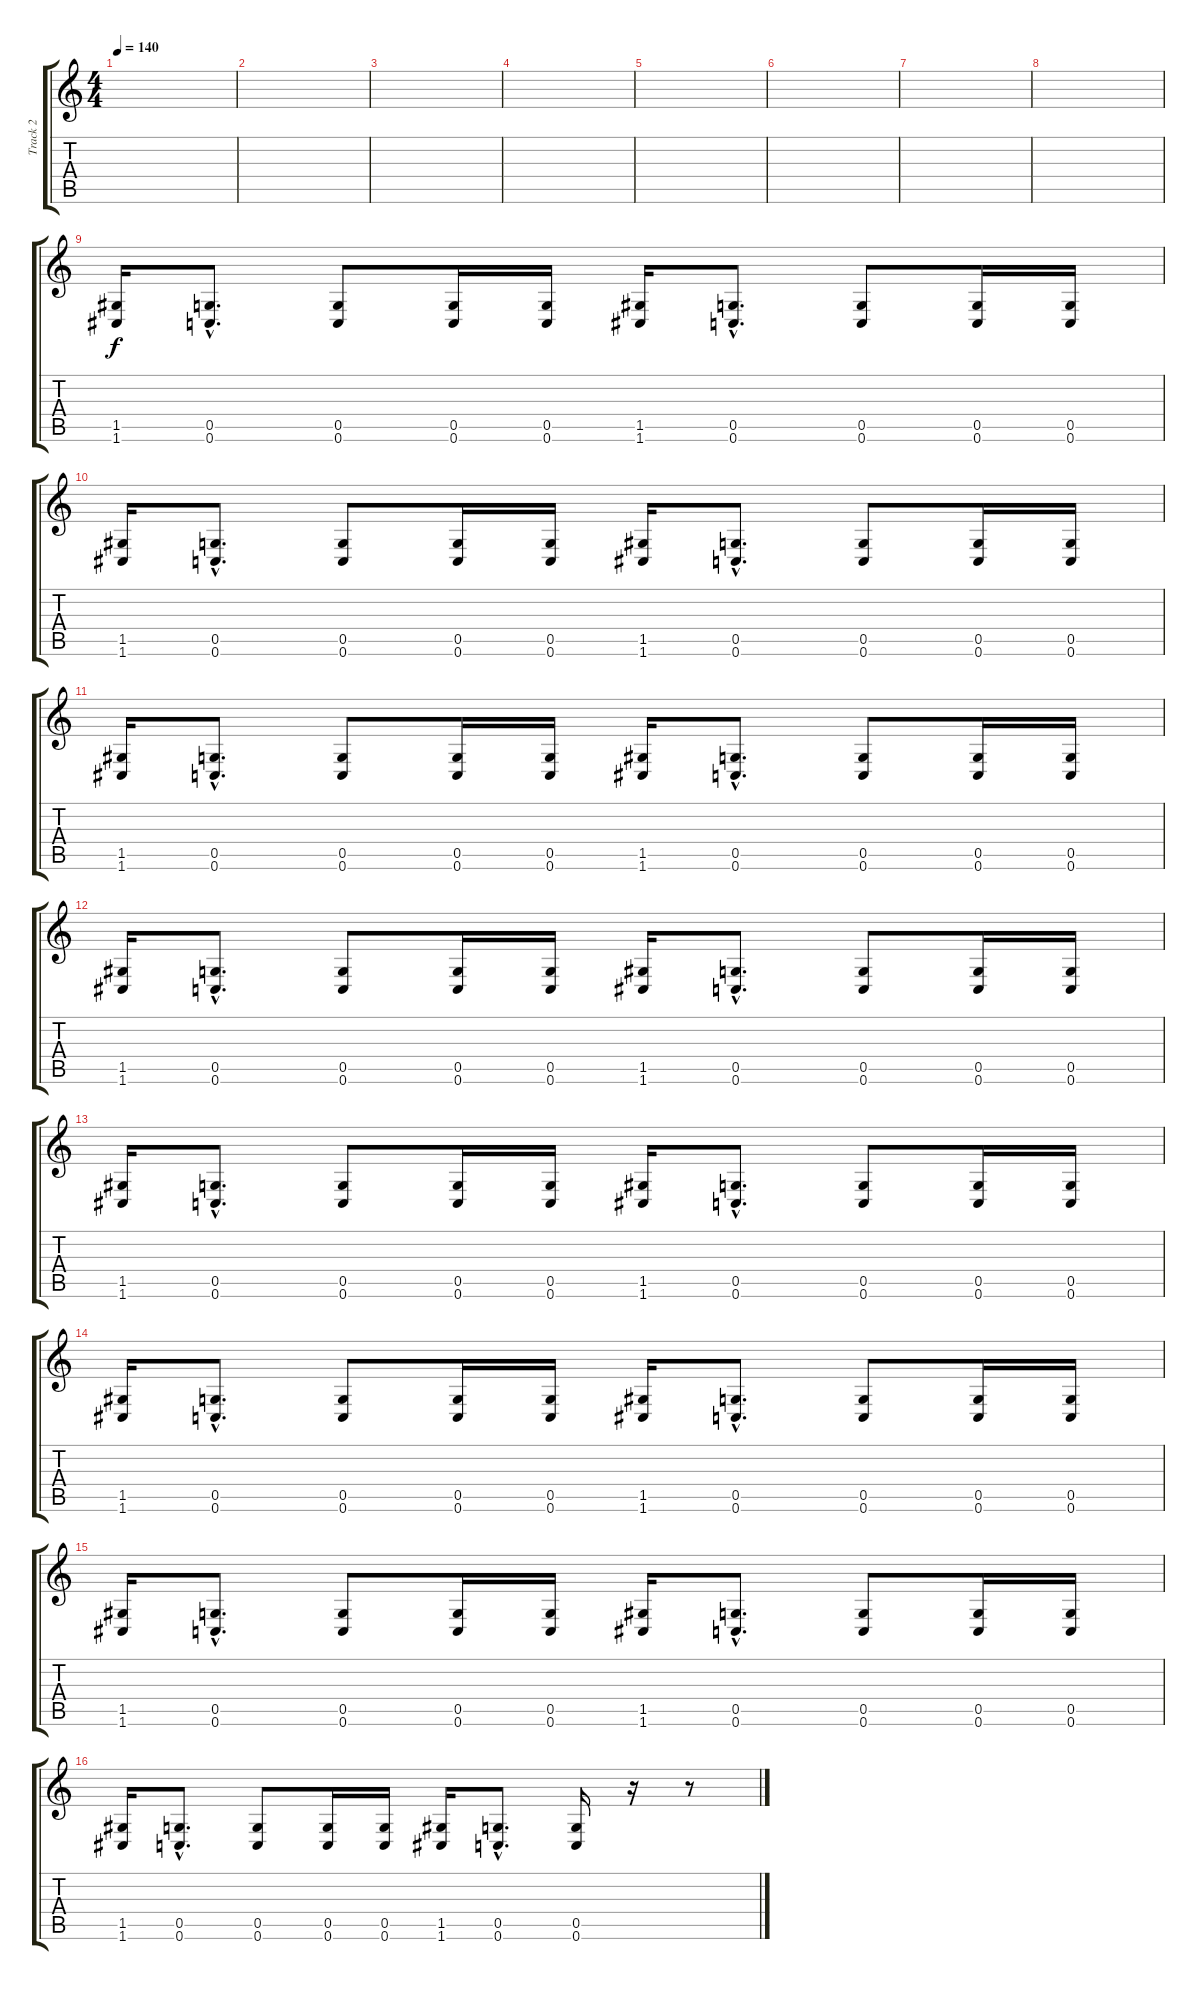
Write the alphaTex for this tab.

\track ("Track 2" "Track 2") {instrument overdrivenguitar}
\staff {score tabs}
\tuning (D4 A3 F3 C3 G2 C2) {hide}
\ts (4 4)
\tempo 140
\clef g2
\ks c
|
|
|
|
|
|
|
|
(1.5 1.6).16 (0.5{hac} 0.6{hac}).8{d} (0.5 0.6).8 (0.5 0.6).16 (0.5 0.6).16 (1.5 1.6).16 (0.5{hac} 0.6{hac}).8{d} (0.5 0.6).8 (0.5 0.6).16 (0.5 0.6).16 |
(1.5 1.6).16 (0.5{hac} 0.6{hac}).8{d} (0.5 0.6).8 (0.5 0.6).16 (0.5 0.6).16 (1.5 1.6).16 (0.5{hac} 0.6{hac}).8{d} (0.5 0.6).8 (0.5 0.6).16 (0.5 0.6).16 |
(1.5 1.6).16 (0.5{hac} 0.6{hac}).8{d} (0.5 0.6).8 (0.5 0.6).16 (0.5 0.6).16 (1.5 1.6).16 (0.5{hac} 0.6{hac}).8{d} (0.5 0.6).8 (0.5 0.6).16 (0.5 0.6).16 |
(1.5 1.6).16 (0.5{hac} 0.6{hac}).8{d} (0.5 0.6).8 (0.5 0.6).16 (0.5 0.6).16 (1.5 1.6).16 (0.5{hac} 0.6{hac}).8{d} (0.5 0.6).8 (0.5 0.6).16 (0.5 0.6).16 |
(1.5 1.6).16 (0.5{hac} 0.6{hac}).8{d} (0.5 0.6).8 (0.5 0.6).16 (0.5 0.6).16 (1.5 1.6).16 (0.5{hac} 0.6{hac}).8{d} (0.5 0.6).8 (0.5 0.6).16 (0.5 0.6).16 |
(1.5 1.6).16 (0.5{hac} 0.6{hac}).8{d} (0.5 0.6).8 (0.5 0.6).16 (0.5 0.6).16 (1.5 1.6).16 (0.5{hac} 0.6{hac}).8{d} (0.5 0.6).8 (0.5 0.6).16 (0.5 0.6).16 |
(1.5 1.6).16 (0.5{hac} 0.6{hac}).8{d} (0.5 0.6).8 (0.5 0.6).16 (0.5 0.6).16 (1.5 1.6).16 (0.5{hac} 0.6{hac}).8{d} (0.5 0.6).8 (0.5 0.6).16 (0.5 0.6).16 |
(1.5 1.6).16 (0.5{hac} 0.6{hac}).8{d} (0.5 0.6).8 (0.5 0.6).16 (0.5 0.6).16 (1.5 1.6).16 (0.5{hac} 0.6{hac}).8{d} (0.5 0.6).16 r.16 r.8
